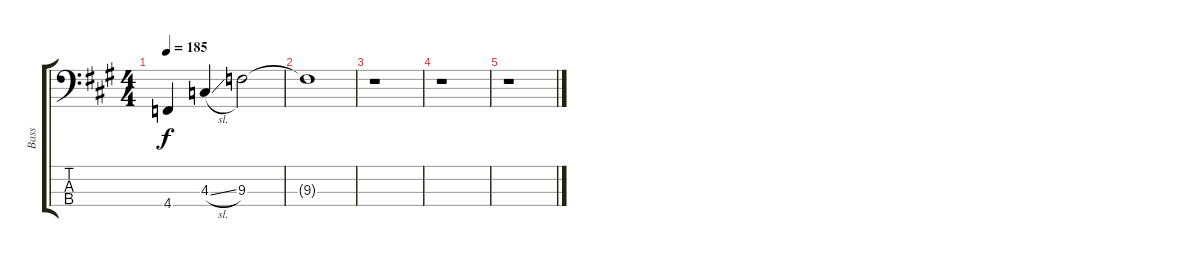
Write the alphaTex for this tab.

\track ("Bass" "Bass") {instrument electricbasspick}
\staff {score tabs}
\tuning (Gb2 Db2 Ab1 Db1) {hide}
\ts (4 4)
\tempo 185
\clef f4
\ks f#minor
4.4{t}.4{dy f} 4.3{sl}.4 9.3.2 |
9.3{t}.1 |
r.1 |
r.1 |
r.1
